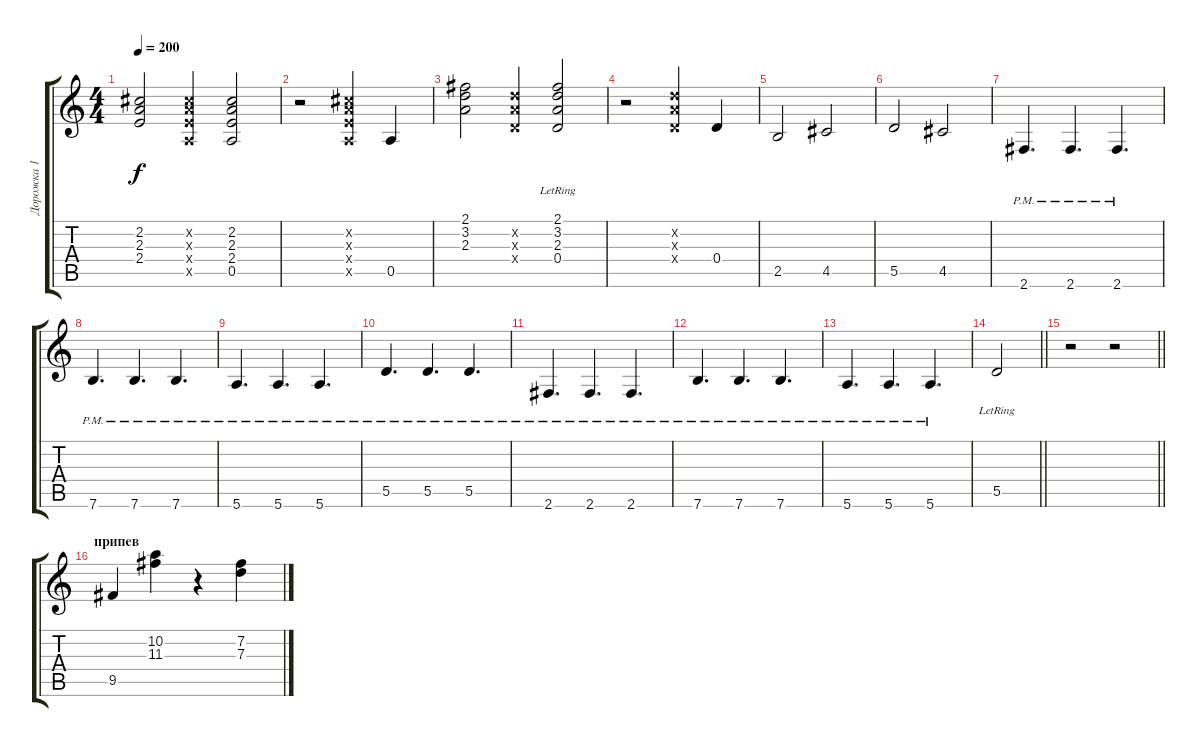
\track ("Дорожка 1" "Дорожка 1") {instrument acousticguitarnylon}
\staff {score tabs}
\tuning (E4 B3 G3 D3 A2 E2) {hide}
\ts (4 4)
\tempo 200
\clef g2
\ks c
(2.2 2.3 2.4).2{dy f} (2.2{x} 2.3{x} 2.4{x} 0.5{x}).4 (2.2 2.3 2.4 0.5).2 |
r.2 (2.2{x} 2.3{x} 2.4{x} 0.5{x}).4 0.5.4 |
(2.1 3.2 2.3).2 (3.2{x} 2.3{x} 0.4{x}).4 (2.1 3.2{lr} 2.3{lr} 0.4).2 |
r.2 (3.2{x} 2.3{x} 0.4{x}).4 0.4.4 |
2.5.2 4.5.2 |
5.5.2 4.5.2 |
2.6{pm}.4{d} 2.6{pm}.4{d} 2.6{pm}.4{d} |
7.6{pm}.4{d} 7.6{pm}.4{d} 7.6{pm}.4{d} |
5.6{pm}.4{d} 5.6{pm}.4{d} 5.6{pm}.4{d} |
5.5{pm}.4{d} 5.5{pm}.4{d} 5.5{pm}.4{d} |
2.6{pm}.4{d} 2.6{pm}.4{d} 2.6{pm}.4{d} |
7.6{pm}.4{d} 7.6{pm}.4{d} 7.6{pm}.4{d} |
5.6{pm}.4{d} 5.6{pm}.4{d} 5.6{pm}.4{d} |
\barLineRight lightlight
5.5{lr}.2 |
\barLineRight lightlight
r.2 r.2 |
\section ("" "припев")
9.5.4 (10.2 11.3).4 r.4 (7.2 7.3).4
